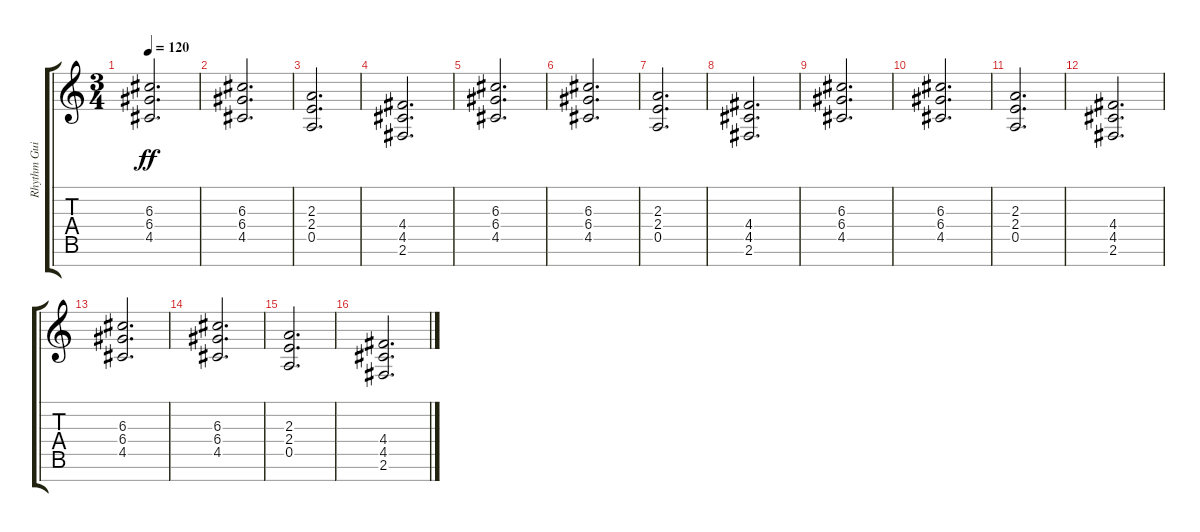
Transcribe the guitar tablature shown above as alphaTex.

\track ("Rhythm Guitar I" "Rhythm Gui") {instrument overdrivenguitar}
\staff {score tabs}
\tuning (E4 B3 G3 D3 A2 E2 B1) {hide}
\ts (3 4)
\tempo 120
\clef g2
\ks c
(6.3 6.4 4.5).2{d dy ff} |
(6.3 6.4 4.5).2{d} |
(2.3 2.4 0.5).2{d} |
(4.4 4.5 2.6).2{d} |
(6.3 6.4 4.5).2{d} |
(6.3 6.4 4.5).2{d} |
(2.3 2.4 0.5).2{d} |
(4.4 4.5 2.6).2{d} |
(6.3 6.4 4.5).2{d} |
(6.3 6.4 4.5).2{d} |
(2.3 2.4 0.5).2{d} |
(4.4 4.5 2.6).2{d} |
(6.3 6.4 4.5).2{d} |
(6.3 6.4 4.5).2{d} |
(2.3 2.4 0.5).2{d} |
(4.4 4.5 2.6).2{d}
